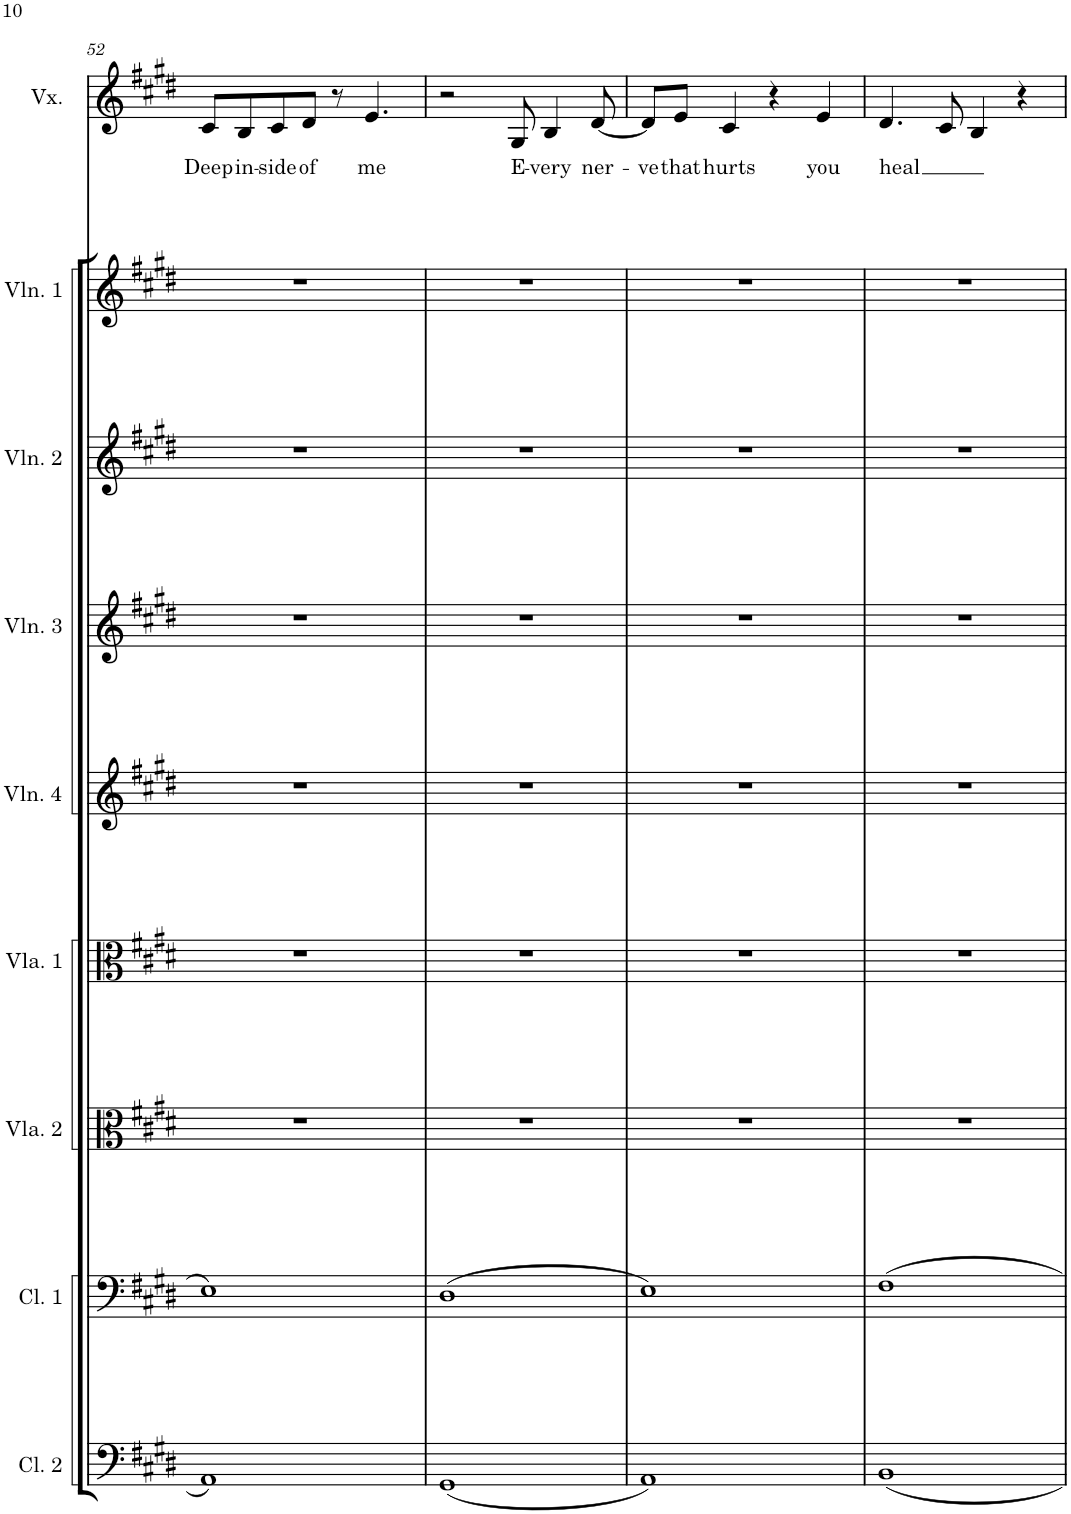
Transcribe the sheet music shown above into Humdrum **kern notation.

**kern	**kern	**kern	**text
*part3	*part2	*part1	*part1
*staff3	*staff2	*staff1	*staff1
*I"Cello 2	*I"Cello 1	*I"Vox	*
*I'Cl. 2	*I'Cl. 1	*I'Vx.	*
!!LO:PB:g=z
*clefF4	*clefF4	*clefG2	*
*k[f#c#g#d#]	*k[f#c#g#d#]	*k[f#c#g#d#]	*
*M4/4	*M4/4	*M4/4	*
=52	=52	=52	=52
!	!	!	!LO:LY:b
1AA	1E	8c#/L	Deep
!	!	!	!LO:LY:b
.	.	8B/	in-
!	!	!	!LO:LY:b
.	.	8c#/	-side
!	!	!	!LO:LY:b
.	.	8d#/J	of
.	.	8r	.
!	!	!	!LO:LY:b
.	.	4.e/	me
=53	=53	=53	=53
(1GG#	(1D#	2r	.
!	!	!	!LO:LY:b
.	.	8G#/	E-
!	!	!	!LO:LY:b
.	.	4B/	-very
!	!	!	!LO:LY:b
.	.	[8d#/	ner-
=54	=54	=54	=54
!	!	!	!LO:LY:b
1AA)	1E)	8d#/L]	-ve
!	!	!	!LO:LY:b
.	.	8e/J	that
!	!	!	!LO:LY:b
.	.	4c#/	hurts
.	.	4r	.
!	!	!	!LO:LY:b
.	.	4e/	you
=55	=55	=55	=55
!	!	!	!LO:LY:b
1BB	1F#	4.d#/	-heal
.	.	8c#/	.
.	.	4B/	.
.	.	4r	.
=	=	=	=
*-	*-	*-	*-
